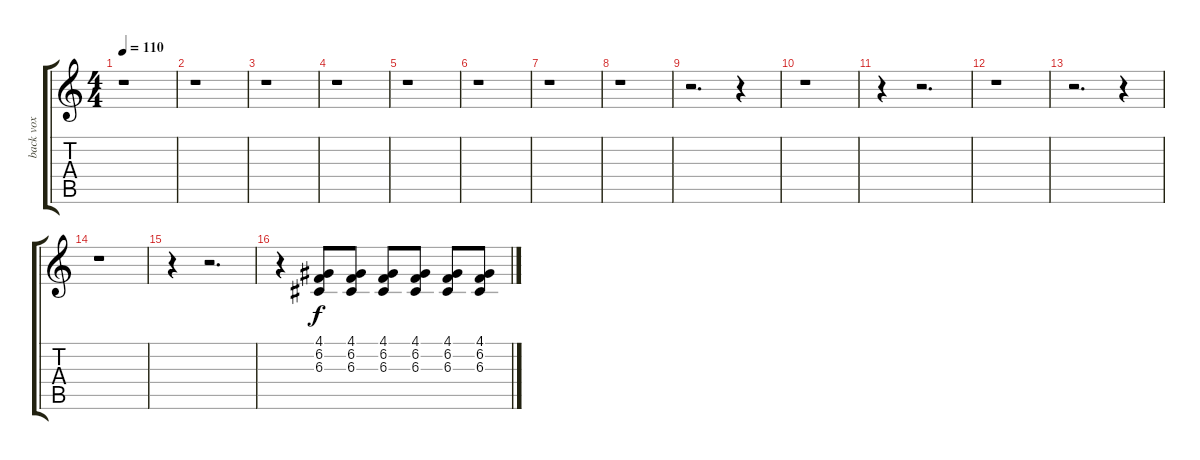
\track ("back vox" "back vox") {instrument tenorsax}
\staff {score tabs}
\tuning (E4 B3 G3 D3 A2 E2) {hide}
\ts (4 4)
\tempo 110
\clef g2
\ks c
r.1{dy f} |
r.1 |
r.1 |
r.1 |
r.1 |
r.1 |
r.1 |
r.1 |
r.2{d} r.4 |
r.1 |
r.4 r.2{d} |
r.1 |
r.2{d} r.4 |
r.1 |
r.4 r.2{d} |
r.4 (4.1 6.2 6.3).8 (4.1 6.2 6.3).8 (4.1 6.2 6.3).8 (4.1 6.2 6.3).8 (4.1 6.2 6.3).8 (4.1 6.2 6.3).8
